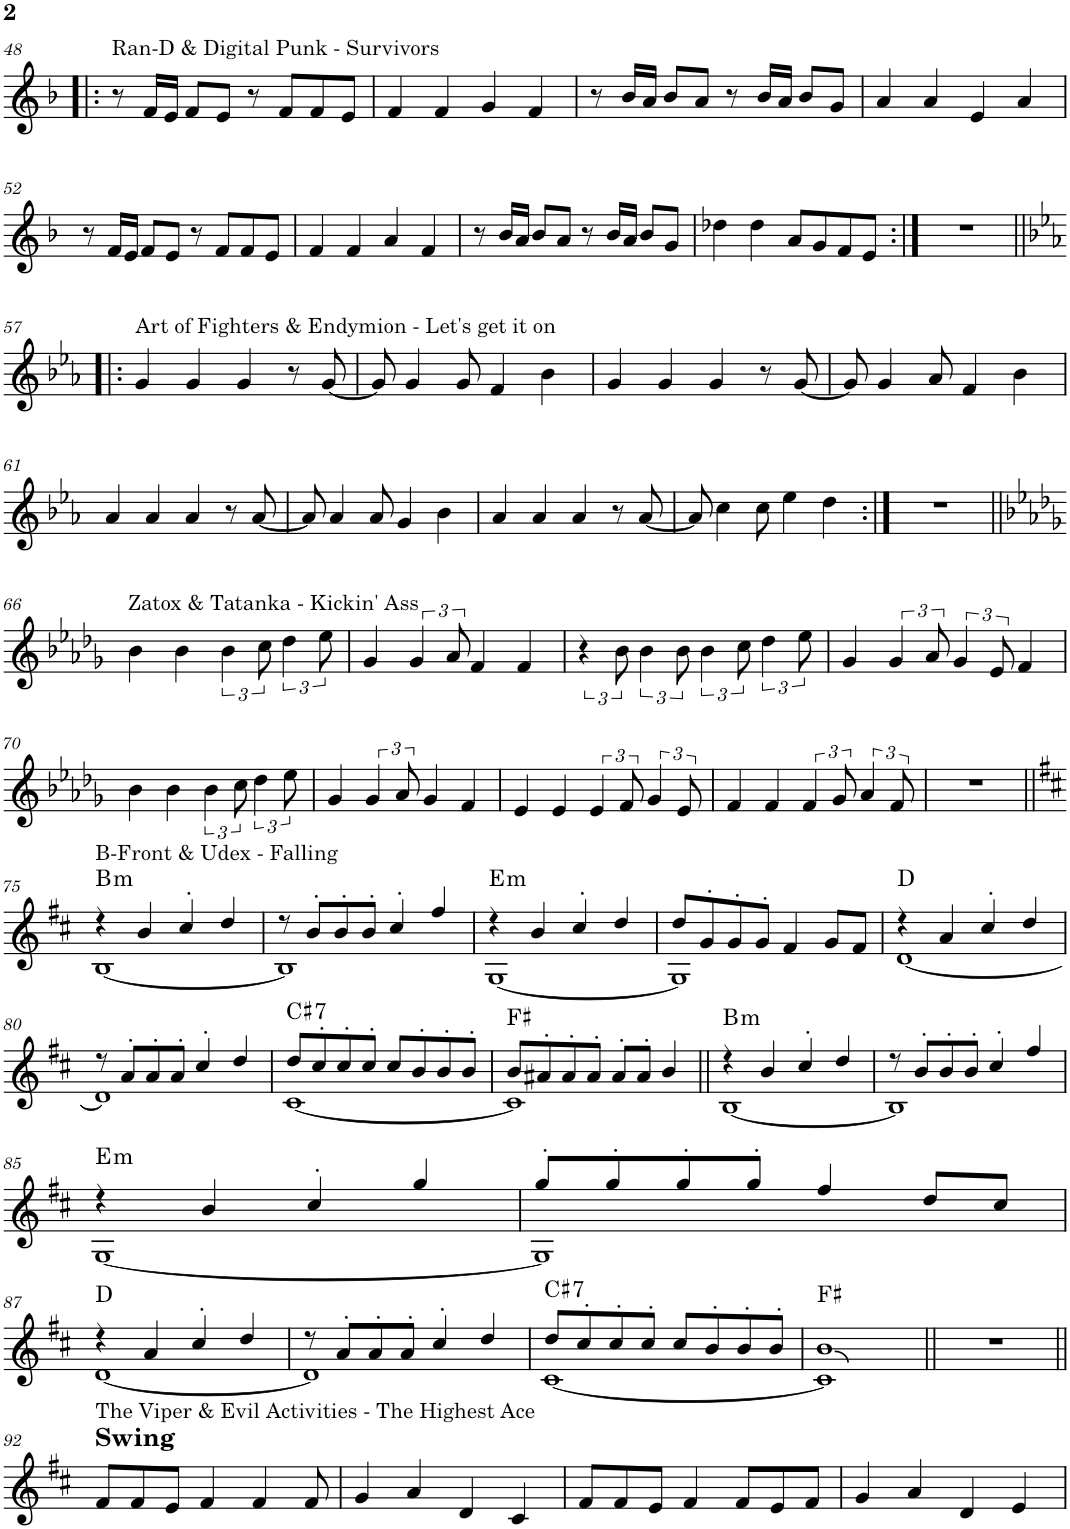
**kern	**harte
*part1	*part1
*staff1	*
*I"Bb Trumpet	*
*I'Bb Tpt.	*
!!LO:PB:g=z
*clefG2	*
*Trd1c2	*
*k[b-]	*
*M4/4	*
=48!|:	=48!|:
!LO:TX:a:t=Ran-D & Digital Punk - Survivors	!
8r	.
16f/LL	.
16e/JJ	.
8f/L	.
8e/J	.
8r	.
8f/L	.
8f/	.
8e/J	.
=49	=49
4f/	.
4f/	.
4g/	.
4f/	.
=50	=50
8r	.
16b-/LL	.
16a/JJ	.
8b-/L	.
8a/J	.
8r	.
16b-/LL	.
16a/JJ	.
8b-/L	.
8g/J	.
=51	=51
4a/	.
4a/	.
4e/	.
4a/	.
!!LO:LB:g=z
=52	=52
8r	.
16f/LL	.
16e/JJ	.
8f/L	.
8e/J	.
8r	.
8f/L	.
8f/	.
8e/J	.
=53	=53
4f/	.
4f/	.
4a/	.
4f/	.
=54	=54
8r	.
16b-/LL	.
16a/JJ	.
8b-/L	.
8a/J	.
8r	.
16b-/LL	.
16a/JJ	.
8b-/L	.
8g/J	.
=55	=55
4dd-X\	.
4dd-\	.
8a/L	.
8g/	.
8f/	.
8e/J	.
=56:|!	=56:|!
1r	.
!!LO:LB:g=z
=57!|:	=57!|:
*k[b-e-a-]	*
!LO:TX:a:t=Art of Fighters & Endymion - Let's get it on	!
4g/	.
4g/	.
4g/	.
8r	.
[8g/	.
=58	=58
8g/]	.
4g/	.
8g/	.
4f/	.
4b-\	.
=59	=59
4g/	.
4g/	.
4g/	.
8r	.
[8g/	.
=60	=60
8g/]	.
4g/	.
8a-/	.
4f/	.
4b-\	.
!!LO:LB:g=z
=61	=61
4a-/	.
4a-/	.
4a-/	.
8r	.
[8a-/	.
=62	=62
8a-/]	.
4a-/	.
8a-/	.
4g/	.
4b-\	.
=63	=63
4a-/	.
4a-/	.
4a-/	.
8r	.
[8a-/	.
=64	=64
8a-/]	.
4cc\	.
8cc\	.
4ee-\	.
4dd\	.
=65:|!	=65:|!
1r	.
!!LO:LB:g=z
=66||	=66||
*k[b-e-a-d-g-]	*
!LO:TX:a:t=Zatox & Tatanka - Kickin' Ass	!
4b-\	.
4b-\	.
6b-\	.
12cc\	.
6dd-\	.
12ee-\	.
=67	=67
4g-/	.
6g-/	.
12a-/	.
4f/	.
4f/	.
=68	=68
6r	.
12b-\	.
6b-\	.
12b-\	.
6b-\	.
12cc\	.
6dd-\	.
12ee-\	.
=69	=69
4g-/	.
6g-/	.
12a-/	.
6g-/	.
12e-/	.
4f/	.
!!LO:LB:g=z
=70	=70
4b-\	.
4b-\	.
6b-\	.
12cc\	.
6dd-\	.
12ee-\	.
=71	=71
4g-/	.
6g-/	.
12a-/	.
4g-/	.
4f/	.
=72	=72
4e-/	.
4e-/	.
6e-/	.
12f/	.
6g-/	.
12e-/	.
=73	=73
4f/	.
4f/	.
6f/	.
12g-/	.
6a-/	.
12f/	.
=74	=74
1r	.
!!LO:LB:g=z
=75||	=75||
*k[f#c#]	*
*^	*
!LO:TX:a:t=B-Front & Udex - Falling	!	!LO:H:kt=m
4r	[1B	B:min
4b/	.	.
4cc#'/	.	.
4dd/	.	.
=76	=76	=76
8r	1B]	.
8b'/L	.	.
8b'/	.	.
8b'/J	.	.
4cc#'/	.	.
4ff#/	.	.
=77	=77	=77
!	!	!LO:H:kt=m
4r	[1G	E:min
4b/	.	.
4cc#'/	.	.
4dd/	.	.
=78	=78	=78
8dd/L	1G]	.
8g'/	.	.
8g'/	.	.
8g'/J	.	.
4f#/	.	.
8g/L	.	.
8f#/J	.	.
=79	=79	=79
4r	[1d	D:maj
4a/	.	.
4cc#'/	.	.
4dd/	.	.
!!LO:LB:g=z	!!
=80	=80	=80
8r	1d]	.
8a'/L	.	.
8a'/	.	.
8a'/J	.	.
4cc#'/	.	.
4dd/	.	.
=81	=81	=81
!	!	!LO:H:kt=7
8dd/L	[1c#	C#:7
8cc#'/	.	.
8cc#'/	.	.
8cc#'/J	.	.
8cc#/L	.	.
8b'/	.	.
8b'/	.	.
8b'/J	.	.
=82	=82	=82
8b/L	1c#]	F#:maj
8a#X'/	.	.
8a#'/	.	.
8a#'/J	.	.
8a#'/L	.	.
8a#'/J	.	.
4b/	.	.
=83||	=83||	=83||
!	!	!LO:H:kt=m
4r	[1B	B:min
4b/	.	.
4cc#'/	.	.
4dd/	.	.
=84	=84	=84
8r	1B]	.
8b'/L	.	.
8b'/	.	.
8b'/J	.	.
4cc#'/	.	.
4ff#/	.	.
!!LO:LB:g=z	!!
=85	=85	=85
!	!	!LO:H:kt=m
4r	[1G	E:min
4b/	.	.
4cc#'/	.	.
4gg/	.	.
=86	=86	=86
8gg'/L	1G]	.
8gg'/	.	.
8gg'/	.	.
8gg'/J	.	.
4ff#/	.	.
8dd/L	.	.
8cc#/J	.	.
!!LO:LB:g=z	!!
=87	=87	=87
4r	[1d	D:maj
4a/	.	.
4cc#'/	.	.
4dd/	.	.
=88	=88	=88
8r	1d]	.
8a'/L	.	.
8a'/	.	.
8a'/J	.	.
4cc#'/	.	.
4dd/	.	.
=89	=89	=89
!	!	!LO:H:kt=7
8dd/L	[1c#	C#:7
8cc#'/	.	.
8cc#'/	.	.
8cc#'/J	.	.
8cc#/L	.	.
8b'/	.	.
8b'/	.	.
8b'/J	.	.
=90	=90	=90
1b	1c#]	F#:maj
*v	*v	*
=91||	=91||
1r	.
!!LO:LB:g=z
=92||	=92||
*k[f#c#]	*
!LO:TX:a:B:t=Swing	!
!LO:TX:a:t=The Viper & Evil Activities - The Highest Ace	!
8f#/L	.
8f#/	.
8e/J	.
4f#/	.
4f#/	.
8f#/	.
=93	=93
4g/	.
4a/	.
4d/	.
4c#/	.
=94	=94
8f#/L	.
8f#/	.
8e/J	.
4f#/	.
8f#/L	.
8e/	.
8f#/J	.
=95	=95
4g/	.
4a/	.
4d/	.
4e/	.
=	=
*-	*-
